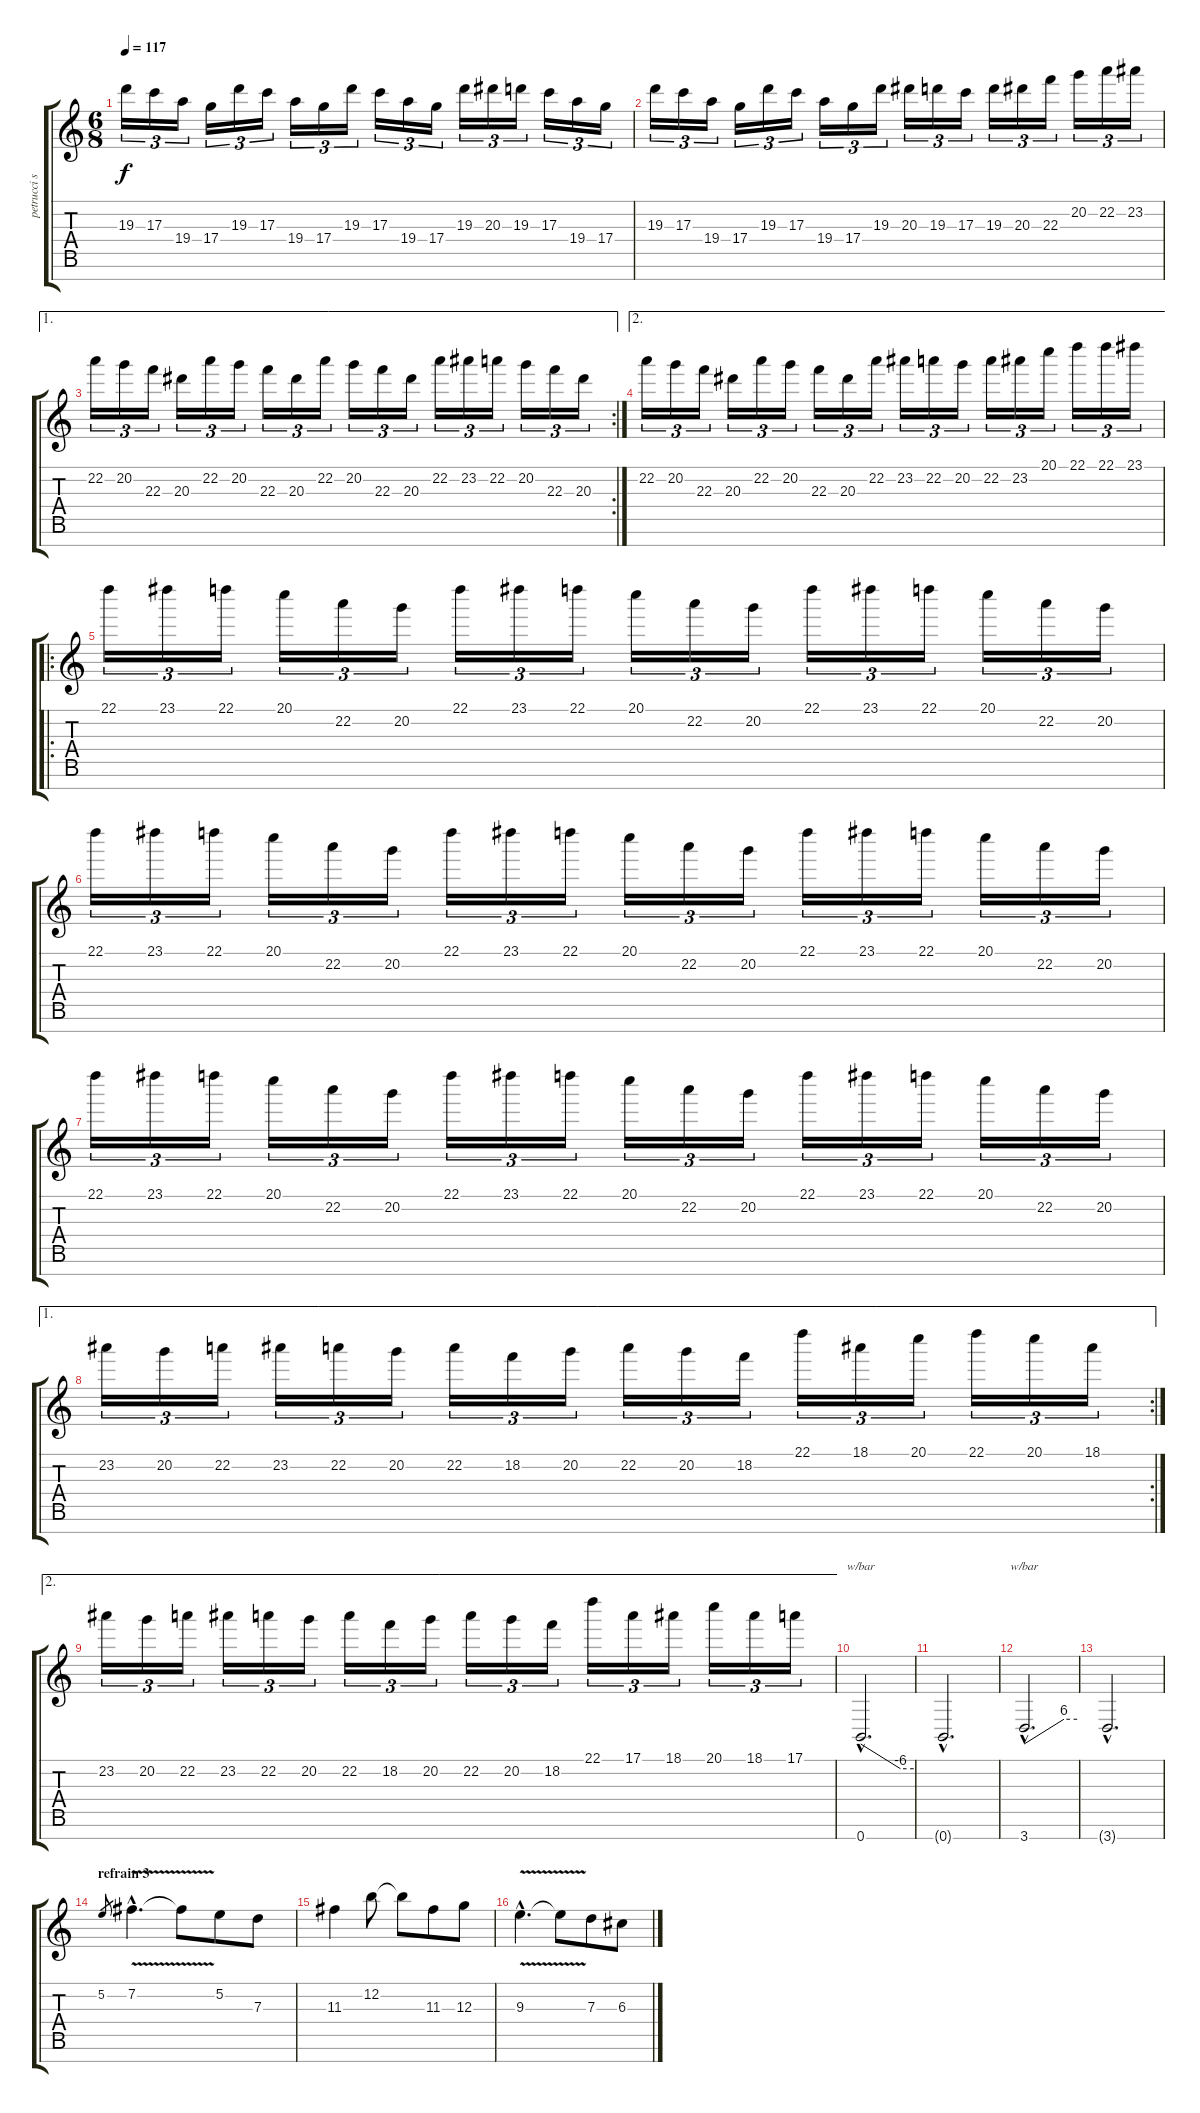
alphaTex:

\track ("petrucci solo 7str." "petrucci s") {instrument distortionguitar}
\staff {score tabs}
\tuning (E4 B3 G3 D3 A2 E2 B1) {hide}
\ts (6 8)
\tempo 117
\clef g2
\ks c
19.3.16{tu (3 2) dy f} 17.3.16{tu (3 2)} 19.4.16{tu (3 2)} 17.4.16{tu (3 2)} 19.3.16{tu (3 2)} 17.3.16{tu (3 2)} 19.4.16{tu (3 2)} 17.4.16{tu (3 2)} 19.3.16{tu (3 2)} 17.3.16{tu (3 2)} 19.4.16{tu (3 2)} 17.4.16{tu (3 2)} 19.3.16{tu (3 2)} 20.3.16{tu (3 2)} 19.3.16{tu (3 2)} 17.3.16{tu (3 2)} 19.4.16{tu (3 2)} 17.4.16{tu (3 2)} |
19.3.16{tu (3 2)} 17.3.16{tu (3 2)} 19.4.16{tu (3 2)} 17.4.16{tu (3 2)} 19.3.16{tu (3 2)} 17.3.16{tu (3 2)} 19.4.16{tu (3 2)} 17.4.16{tu (3 2)} 19.3.16{tu (3 2)} 20.3.16{tu (3 2)} 19.3.16{tu (3 2)} 17.3.16{tu (3 2)} 19.3.16{tu (3 2)} 20.3.16{tu (3 2)} 22.3.16{tu (3 2)} 20.2.16{tu (3 2)} 22.2.16{tu (3 2)} 23.2.16{tu (3 2)} |
\ae 1
\rc 2
22.2.16{tu (3 2)} 20.2.16{tu (3 2)} 22.3.16{tu (3 2)} 20.3.16{tu (3 2)} 22.2.16{tu (3 2)} 20.2.16{tu (3 2)} 22.3.16{tu (3 2)} 20.3.16{tu (3 2)} 22.2.16{tu (3 2)} 20.2.16{tu (3 2)} 22.3.16{tu (3 2)} 20.3.16{tu (3 2)} 22.2.16{tu (3 2)} 23.2.16{tu (3 2)} 22.2.16{tu (3 2)} 20.2.16{tu (3 2)} 22.3.16{tu (3 2)} 20.3.16{tu (3 2)} |
\ae 2
22.2.16{tu (3 2)} 20.2.16{tu (3 2)} 22.3.16{tu (3 2)} 20.3.16{tu (3 2)} 22.2.16{tu (3 2)} 20.2.16{tu (3 2)} 22.3.16{tu (3 2)} 20.3.16{tu (3 2)} 22.2.16{tu (3 2)} 23.2.16{tu (3 2)} 22.2.16{tu (3 2)} 20.2.16{tu (3 2)} 22.2.16{tu (3 2)} 23.2.16{tu (3 2)} 20.1.16{tu (3 2)} 22.1.16{tu (3 2)} 22.1.16{tu (3 2)} 23.1.16{tu (3 2)} |
\ro
22.1.16{tu (3 2)} 23.1.16{tu (3 2)} 22.1.16{tu (3 2)} 20.1.16{tu (3 2)} 22.2.16{tu (3 2)} 20.2.16{tu (3 2)} 22.1.16{tu (3 2)} 23.1.16{tu (3 2)} 22.1.16{tu (3 2)} 20.1.16{tu (3 2)} 22.2.16{tu (3 2)} 20.2.16{tu (3 2)} 22.1.16{tu (3 2)} 23.1.16{tu (3 2)} 22.1.16{tu (3 2)} 20.1.16{tu (3 2)} 22.2.16{tu (3 2)} 20.2.16{tu (3 2)} |
22.1.16{tu (3 2)} 23.1.16{tu (3 2)} 22.1.16{tu (3 2)} 20.1.16{tu (3 2)} 22.2.16{tu (3 2)} 20.2.16{tu (3 2)} 22.1.16{tu (3 2)} 23.1.16{tu (3 2)} 22.1.16{tu (3 2)} 20.1.16{tu (3 2)} 22.2.16{tu (3 2)} 20.2.16{tu (3 2)} 22.1.16{tu (3 2)} 23.1.16{tu (3 2)} 22.1.16{tu (3 2)} 20.1.16{tu (3 2)} 22.2.16{tu (3 2)} 20.2.16{tu (3 2)} |
22.1.16{tu (3 2)} 23.1.16{tu (3 2)} 22.1.16{tu (3 2)} 20.1.16{tu (3 2)} 22.2.16{tu (3 2)} 20.2.16{tu (3 2)} 22.1.16{tu (3 2)} 23.1.16{tu (3 2)} 22.1.16{tu (3 2)} 20.1.16{tu (3 2)} 22.2.16{tu (3 2)} 20.2.16{tu (3 2)} 22.1.16{tu (3 2)} 23.1.16{tu (3 2)} 22.1.16{tu (3 2)} 20.1.16{tu (3 2)} 22.2.16{tu (3 2)} 20.2.16{tu (3 2)} |
\ae 1
\rc 2
23.2.16{tu (3 2)} 20.2.16{tu (3 2)} 22.2.16{tu (3 2)} 23.2.16{tu (3 2)} 22.2.16{tu (3 2)} 20.2.16{tu (3 2)} 22.2.16{tu (3 2)} 18.2.16{tu (3 2)} 20.2.16{tu (3 2)} 22.2.16{tu (3 2)} 20.2.16{tu (3 2)} 18.2.16{tu (3 2)} 22.1.16{tu (3 2)} 18.1.16{tu (3 2)} 20.1.16{tu (3 2)} 22.1.16{tu (3 2)} 20.1.16{tu (3 2)} 18.1.16{tu (3 2)} |
\ae 2
23.2.16{tu (3 2)} 20.2.16{tu (3 2)} 22.2.16{tu (3 2)} 23.2.16{tu (3 2)} 22.2.16{tu (3 2)} 20.2.16{tu (3 2)} 22.2.16{tu (3 2)} 18.2.16{tu (3 2)} 20.2.16{tu (3 2)} 22.2.16{tu (3 2)} 20.2.16{tu (3 2)} 18.2.16{tu (3 2)} 22.1.16{tu (3 2)} 17.1.16{tu (3 2)} 18.1.16{tu (3 2)} 20.1.16{tu (3 2)} 18.1.16{tu (3 2)} 17.1.16{tu (3 2)} |
0.7{hac}.2{d tbe (custom default 0 0 45 -24 60 -24)} |
0.7{hac t}.2{d} |
3.7{hac}.2{d tbe (custom default 0 0 45 24 60 24)} |
3.7{hac t}.2{d} |
\section ("" "refrain 3")
5.2.8{gr} 7.2{v hac}.4{d} 7.2{t}.8 5.2.8 7.3.8 |
11.3.4 12.2.8 12.2{t}.8 11.3.8 12.3.8 |
9.3{v hac}.4{d} 9.3{t}.8 7.3.8 6.3.8
